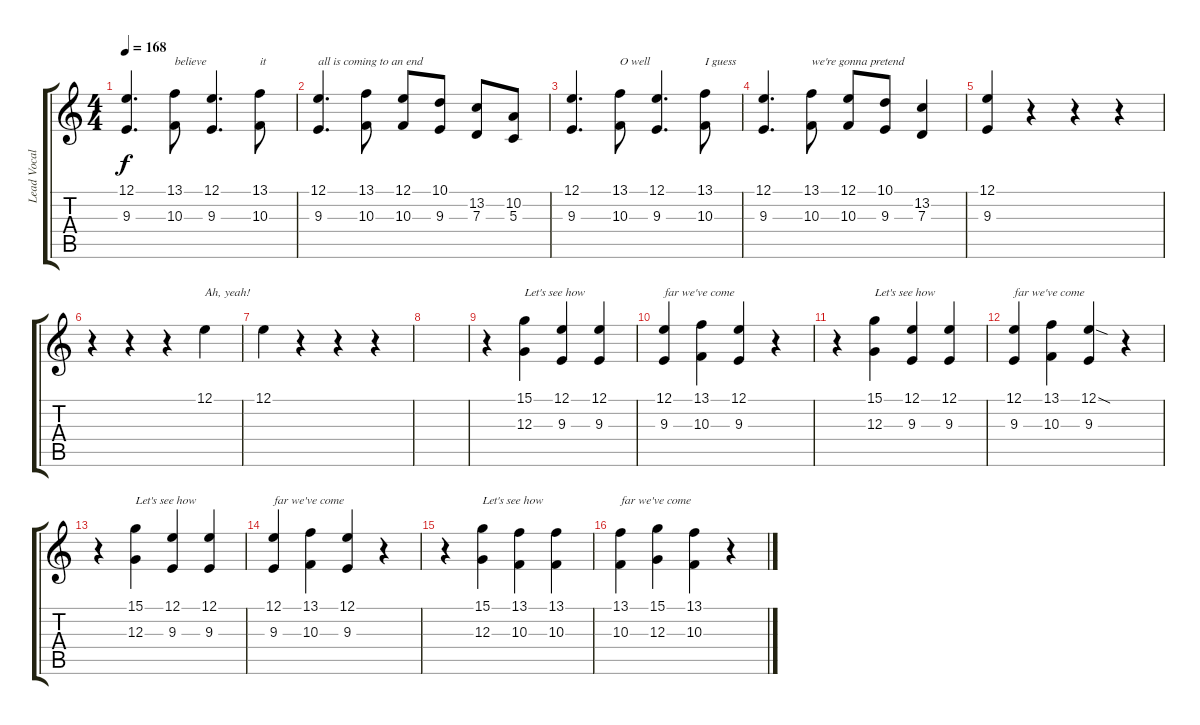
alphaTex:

\track ("Lead Vocals" "Lead Vocal") {instrument acousticgrandpiano}
\staff {score tabs}
\tuning (E4 B3 G3 D3 A2 E2) {hide}
\ts (4 4)
\tempo 168
\clef g2
\ks c
(12.1 9.3).4{d dy f} (13.1 10.3).8{txt "believe"} (12.1 9.3).4{d} (13.1 10.3).8{txt "it"} |
(12.1 9.3).4{d txt "all is coming to an end"} (13.1 10.3).8 (12.1 10.3).8 (10.1 9.3).8 (13.2 7.3).8 (10.2 5.3).8 |
(12.1 9.3).4{d} (13.1 10.3).8{txt "O well"} (12.1 9.3).4{d} (13.1 10.3).8{txt "I guess"} |
(12.1 9.3).4{d} (13.1 10.3).8{txt "we're gonna pretend"} (12.1 10.3).8 (10.1 9.3).8 (13.2 7.3).4 |
(12.1 9.3).4 r.4 r.4 r.4 |
r.4 r.4 r.4 12.1.4{txt "Ah, yeah!"} |
12.1.4 r.4 r.4 r.4 |
|
r.4 (15.1 12.3).4{txt "Let's see how"} (12.1 9.3).4 (12.1 9.3).4 |
(12.1 9.3).4{txt "far we've come"} (13.1 10.3).4 (12.1 9.3).4 r.4 |
r.4 (15.1 12.3).4{txt "Let's see how"} (12.1 9.3).4 (12.1 9.3).4 |
(12.1 9.3).4{txt "far we've come"} (13.1 10.3).4 (12.1{sod} 9.3).4 r.4 |
r.4 (15.1 12.3).4{txt "Let's see how"} (12.1 9.3).4 (12.1 9.3).4 |
(12.1 9.3).4{txt "far we've come"} (13.1 10.3).4 (12.1 9.3).4 r.4 |
r.4 (15.1 12.3).4{txt "Let's see how"} (13.1 10.3).4 (13.1 10.3).4 |
(13.1 10.3).4{txt "far we've come"} (15.1 12.3).4 (13.1 10.3).4 r.4
